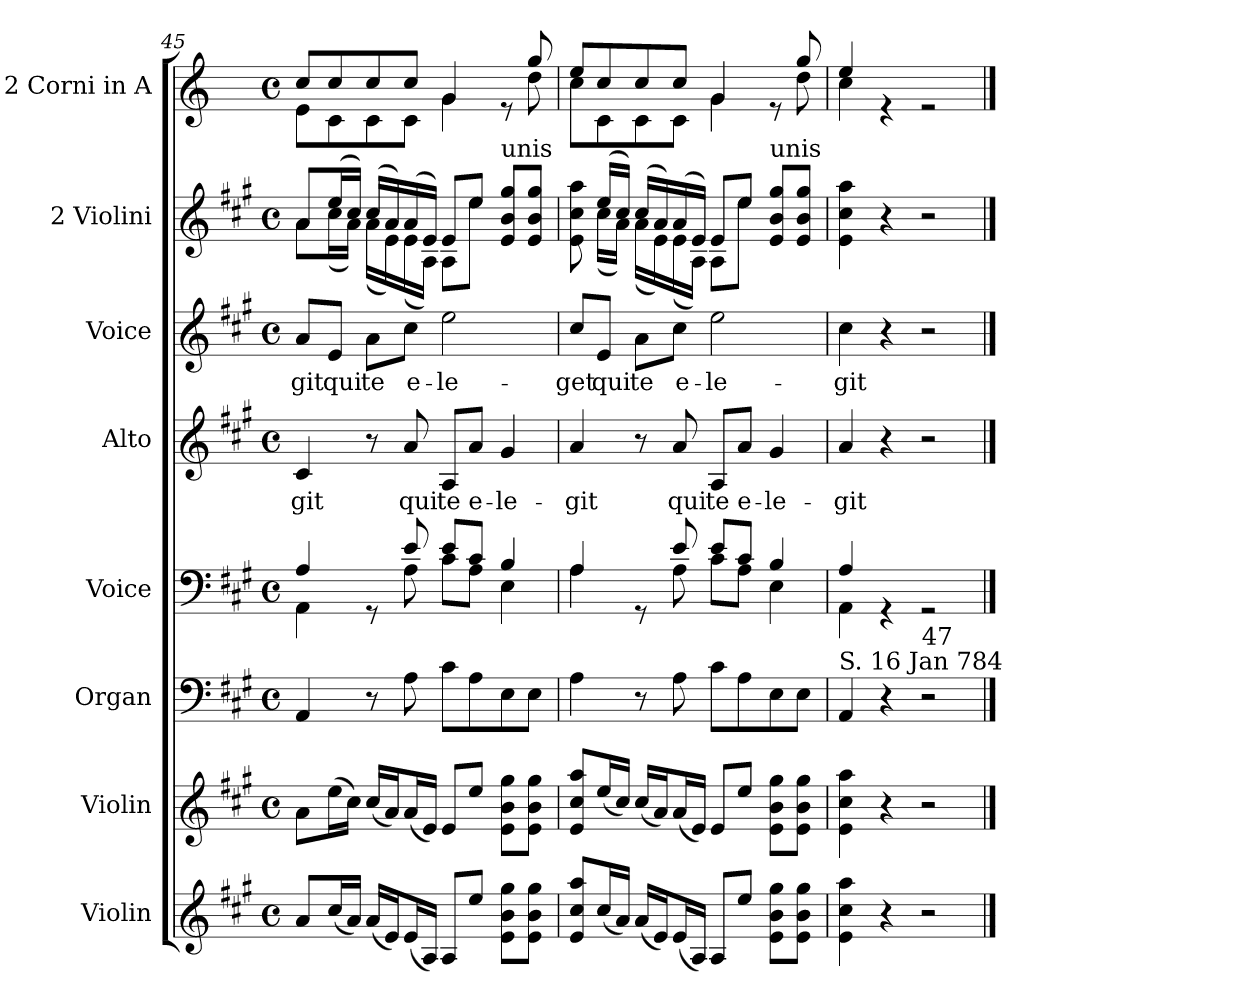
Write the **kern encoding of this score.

**kern	**kern	**kern	**kern	**kern	**text	**kern	**text	**kern	**kern
*part8	*part7	*part6	*part5	*part4	*part4	*part3	*part3	*part2	*part1
*staff8	*staff7	*staff6	*staff5	*staff4	*staff4	*staff3	*staff3	*staff2	*staff1
*I"Violin	*I"Violin	*I"Organ	*I"Voice	*I"Alto	*	*I"Voice	*	*I"2 Violini	*I"2 Corni in A
*I'Vln	*I'Vln	*	*	*I'A	*	*	*	*I'V	*I'C
*clefG2	*clefG2	*clefF4	*clefF4	*clefG2	*	*clefG2	*	*clefG2	*clefG2
*	*	*	*	*	*	*	*	*	*ITrd2c3
*k[f#c#g#]	*k[f#c#g#]	*k[f#c#g#]	*k[f#c#g#]	*k[f#c#g#]	*	*k[f#c#g#]	*	*k[f#c#g#]	*k[f#c#g#]
*M4/4	*M4/4	*M4/4	*M4/4	*M4/4	*	*M4/4	*	*M4/4	*M4/4
*met(c)	*met(c)	*met(c)	*met(c)	*met(c)	*	*met(c)	*	*met(c)	*met(c)
=45	=45	=45	=45	=45	=45	=45	=45	=45	=45
*	*	*	*^	*	*	*	*	*	*
!	!	!	!	!	!	!LO:LY:b	!	!LO:LY:b	!	!
*	*	*	*	*	*	*	*	*	*^	*^
8a/L	8a\L	4AA/	4A/	4AA\	4c#/	-git	8a/L	-git	8a/L	8a\L	8a/L	8c#\L
!	!	!	!	!	!	!	!	!LO:LY:b	!	!	!	!
(16cc#/L	(16ee\L	.	.	.	.	.	8e/J	qui	(16ee/L	(16cc#\L	8a/	8A\
16a/JJ)	16cc#\JJ)	.	.	.	.	.	.	.	16cc#/JJ)	16a\JJ)	.	.
!	!	!	!	!	!	!	!	!LO:LY:b	!	!	!	!
(16a/LL	(16cc#/LL	8r	8rGG	8ryy	8r	.	8a\L	te	(16cc#/LL	(16a\LL	8a/	8A\
16e/J)	16a/J)	.	.	.	.	.	.	.	16a/)	16e\)	.	.
!	!	!	!	!	!	!LO:LY:b	!	!LO:LY:b	!	!	!	!
(16e/L	(16a/L	8A\	8e/	8A\	8a/	qui	8cc#\J	e-	(16a/	(16e\	8a/J	8A\J
16A/JJ)	16e/JJ)	.	.	.	.	.	.	.	16e/JJ)	16A\JJ)	.	.
!	!	!	!	!	!	!LO:LY:b	!	!LO:LY:b	!	!	!	!
8A/L	8e/L	8c#\L	8e/L	8c#\L	8A/L	te	2ee\	-le-	8e/L	8A\L	4e/	4e\
!	!	!	!	!	!	!LO:LY:b	!	!	!	!	!	!
8ee/J	8ee/J	8A\	8c#/J	8A\J	8a/J	e-	.	.	8ee/J	8ee\J	.	.
!	!	!	!	!	!	!	!	!	!LO:TX:a:t=unis	!	!	!
!	!	!	!	!	!	!LO:LY:b	!	!	!	!	!	!
8e\ 8b\ 8gg#\L	8e\ 8b\ 8gg#\L	8E\	4B/	4E\	4g#/	-le-	.	.	8e/ 8b/ 8gg#/L	4ryy	8re	8ryy
8e\ 8b\ 8gg#\J	8e\ 8b\ 8gg#\J	8E\J	.	.	.	.	.	.	8e/ 8b/ 8gg#/J	.	8ee/	8b\
!!LO:PB:g=z	!!
=46	=46	=46	=46	=46	=46	=46	=46	=46	=46	=46	=46	=46
!	!	!	!	!	!	!LO:LY:b	!	!LO:LY:b	!	!	!	!
8e/ 8cc#/ 8aa/L	8e/ 8cc#/ 8aa/L	4A\	4A/	4A\	4a/	-git	8cc#/L	-get	8e\ 8cc#\ 8aa\	8ryy	8cc#/L	8a\L
!	!	!	!	!	!	!	!	!LO:LY:b	!	!	!	!
(16cc#/L	(16ee/L	.	.	.	.	.	8e/J	qui	(16ee/LL	(16cc#\LL	8a/	8A\
16a/JJ)	16cc#/JJ)	.	.	.	.	.	.	.	16cc#/JJ)	16a\JJ)	.	.
!	!	!	!	!	!	!	!	!LO:LY:b	!	!	!	!
(16a/LL	(16cc#/LL	8r	8rGG	8ryy	8r	.	8a\L	te	(16cc#/LL	(16a\LL	8a/	8A\
16e/J)	16a/J)	.	.	.	.	.	.	.	16a/)	16e\)	.	.
!	!	!	!	!	!	!LO:LY:b	!	!LO:LY:b	!	!	!	!
(16e/L	(16a/L	8A\	8e/	8A\	8a/	qui	8cc#\J	e-	(16a/	(16e\	8a/J	8A\J
16A/JJ)	16e/JJ)	.	.	.	.	.	.	.	16e/JJ)	16A\JJ)	.	.
!	!	!	!	!	!	!LO:LY:b	!	!LO:LY:b	!	!	!	!
8A/L	8e/L	8c#\L	8e/L	8c#\L	8A/L	te	2ee\	-le-	8e/L	8A\L	4e/	4e\
!	!	!	!	!	!	!LO:LY:b	!	!	!	!	!	!
8ee/J	8ee/J	8A\	8c#/J	8A\J	8a/J	e-	.	.	8ee/J	8ee\J	.	.
!	!	!	!	!	!	!	!	!	!LO:TX:a:t=unis	!	!	!
!	!	!	!	!	!	!LO:LY:b	!	!	!	!	!	!
8e\ 8b\ 8gg#\L	8e\ 8b\ 8gg#\L	8E\	4B/	4E\	4g#/	-le-	.	.	8e/ 8b/ 8gg#/L	4ryy	8re	8ryy
8e\ 8b\ 8gg#\J	8e\ 8b\ 8gg#\J	8E\J	.	.	.	.	.	.	8e/ 8b/ 8gg#/J	.	8ee/	8b\
*	*	*	*	*	*	*	*	*	*v	*v	*	*
=47	=47	=47	=47	=47	=47	=47	=47	=47	=47	=47	=47
!	!	!LO:TX:a:t=S. 16 Jan 784	!	!	!	!	!	!	!	!	!
!	!	!	!	!	!	!LO:LY:b	!	!LO:LY:b	!	!	!
4e\ 4cc#\ 4aa\	4e\ 4cc#\ 4aa\	4AA/	4A/	4AA\	4a/	-git	4cc#\	-git	4e\ 4cc#\ 4aa\	4cc#/	4a\
4r	4r	4r	4rGG	2.ryy	4r	.	4r	.	4r	4re	2.ryy
!	!	!LO:TX:a:t=47	!	!	!	!	!	!	!	!	!
2r	2r	2r	2rGG	.	2r	.	2r	.	2r	2re	.
*	*	*	*v	*v	*	*	*	*	*	*v	*v
==	==	==	==	==	==	==	==	==	==
*-	*-	*-	*-	*-	*-	*-	*-	*-	*-
